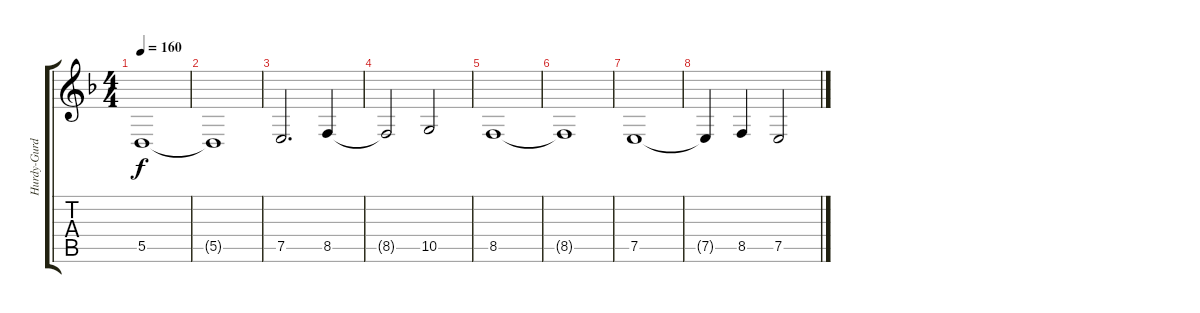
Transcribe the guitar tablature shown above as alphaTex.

\track ("Hurdy-Gurdy/Bagpipe" "Hurdy-Gurd") {instrument bagpipe}
\staff {score tabs}
\tuning (E4 B3 G3 D3 A2 D2) {hide}
\ts (4 4)
\tempo 160
\clef g2
\ks dminor
5.5.1{dy f} |
5.5{t}.1 |
7.5.2{d} 8.5.4 |
8.5{t}.2 10.5.2 |
8.5.1 |
8.5{t}.1 |
7.5.1 |
7.5{t}.4 8.5.4 7.5.2
